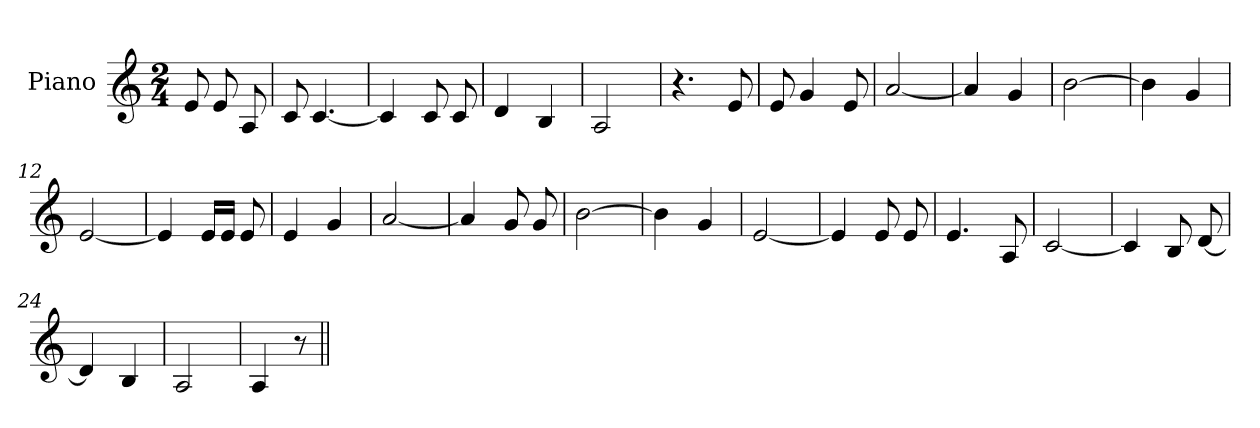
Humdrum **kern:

**kern
*part1
*staff1
*I"Piano
*I'Pno
*clefG2
*k[]
*M2/4
=1
8e/
8e/
8A/
=2
8c/
[4.c/
=3
4c/]
8c/
8c/
=4
4d/
4B/
=5
2A/
=6
4.r
8e/
=7
8e/
4g/
8e/
=8
[2a/
=9
4a/]
4g/
!!LO:LB:g=z
=10
[2b\
=11
4b\]
4g/
=12
[2e/
=13
4e/]
16e/LL
16e/JJ
8e/
=14
4e/
4g/
=15
[2a/
=16
4a/]
8g/
8g/
=17
[2b\
=18
4b\]
4g/
=19
[2e/
!!LO:LB:g=z
=20
4e/]
8e/
8e/
=21
4.e/
8A/
=22
[2c/
=23
4c/]
8B/
[8d/
=24
4d/]
4B/
=25
2A/
=26
4A/
8r
=||
*-
